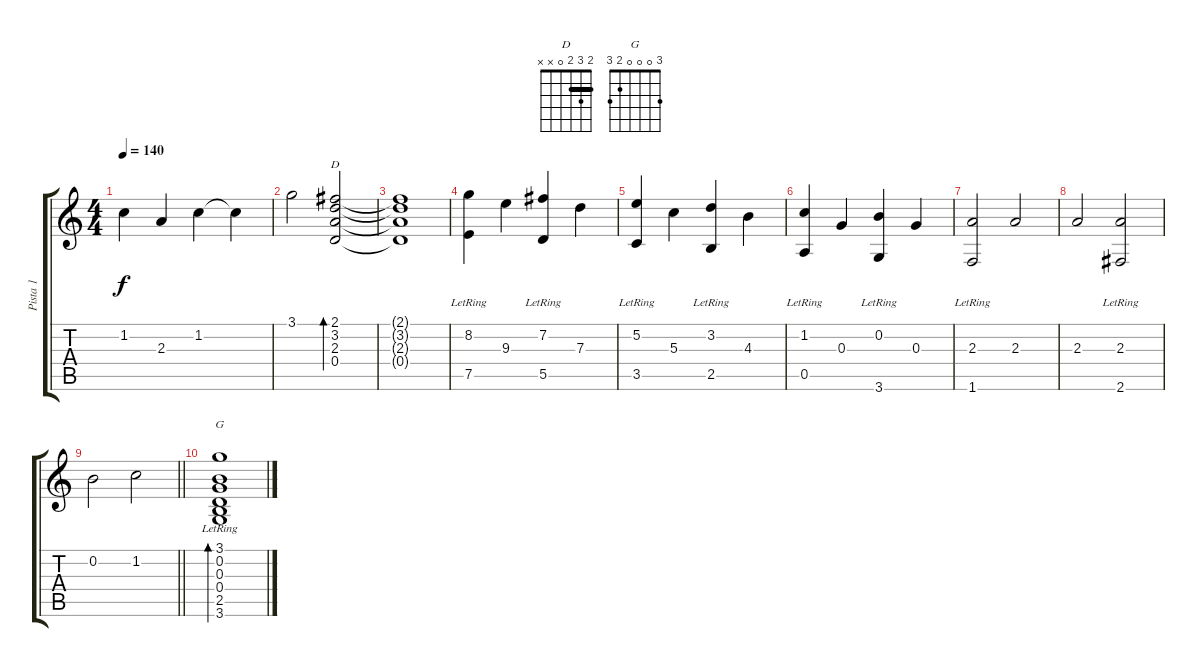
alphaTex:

\track ("Pista 1" "Pista 1") {instrument acousticguitarsteel}
\staff {score tabs}
\tuning (E4 B3 G3 D3 A2 E2) {hide}
\chord ("D" 2 3 2 0 x x) {barre 2}
\chord ("G" 3 0 0 0 2 3)
\ts (4 4)
\tempo 140
\clef g2
\ks c
1.2.4{dy f} 2.3.4 1.2.4 1.2{t}.4 |
3.1.2 (2.1 3.2 2.3 0.4).2{bd 480 ch "D"} |
(2.1{t} 3.2{t} 2.3{t} 0.4{t}).1 |
(8.2{lr} 7.5{lr}).4 9.3.4 (7.2{lr} 5.5{lr}).4 7.3.4 |
(5.2{lr} 3.5{lr}).4 5.3.4 (3.2{lr} 2.5{lr}).4 4.3.4 |
(1.2{lr} 0.5{lr}).4 0.3.4 (0.2{lr} 3.6{lr}).4 0.3.4 |
(2.3{lr} 1.6{lr}).2 2.3.2 |
2.3.2 (2.3{lr} 2.6{lr}).2 |
\barLineRight lightlight
0.2.2 1.2.2 |
(3.1{lr} 0.2{lr} 0.3{lr} 0.4{lr} 2.5{lr} 3.6{lr}).1{bd 480 ch "G"}
